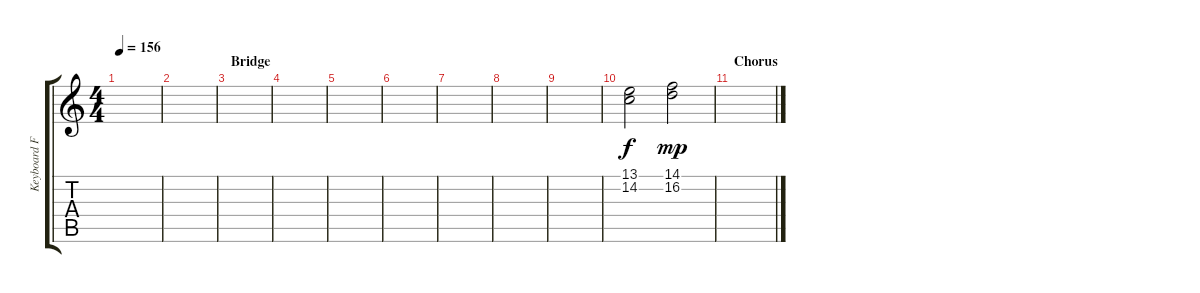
\track ("Keyboard Fills" "Keyboard F") {instrument electricpiano2}
\staff {score tabs}
\tuning (Eb4 Bb3 Gb3 Db3 Ab2 Eb2) {hide}
\ts (4 4)
\tempo 156
\clef g2
\ks c
|
|
\section ("" "Bridge")
|
|
|
|
|
|
|
(13.1 14.2).2 (14.1 16.2).2{dy mp} |
\section ("" "Chorus")
